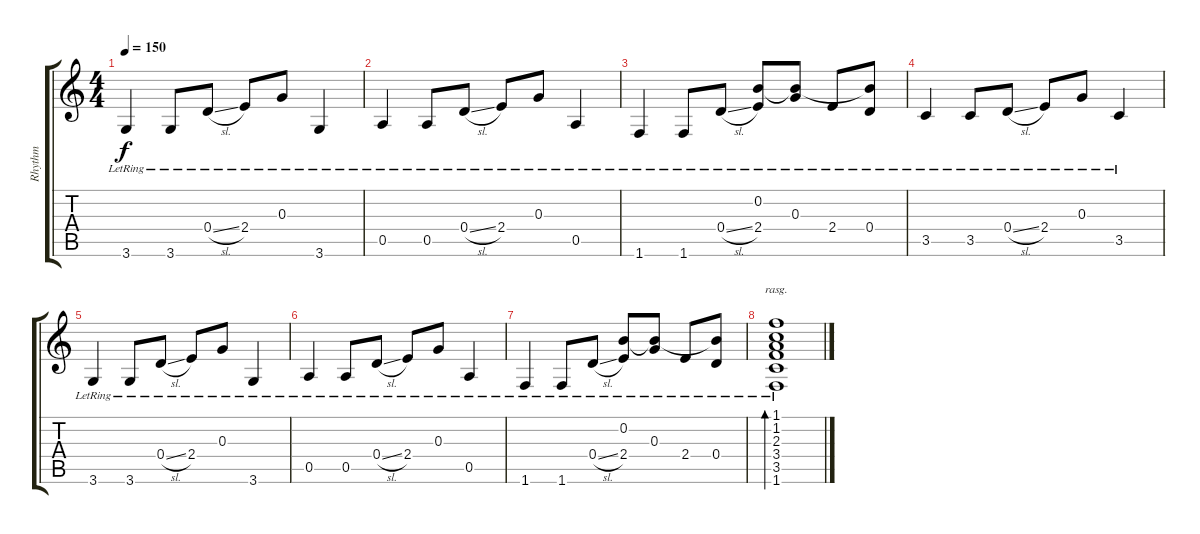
\track ("Rhythm" "Rhythm") {instrument electricguitarjazz}
\staff {score tabs}
\tuning (E4 B3 G3 D3 A2 E2) {hide}
\ts (4 4)
\tempo 150
\clef g2
\ks c
3.6{lr}.4{dy f} 3.6{lr}.8 0.4{sl lr}.8 2.4{lr}.8 0.3{lr}.8 3.6{lr}.4 |
0.5{lr}.4 0.5{lr}.8 0.4{sl lr}.8 2.4{lr}.8 0.3{lr}.8 0.5{lr}.4 |
1.6{lr}.4 1.6{lr}.8 0.4{sl lr}.8 (0.2 2.4{lr}).8 (0.2{t} 0.3{lr}).8 2.4{lr}.8 (0.2{t} 0.4{lr}).8 |
3.5{lr}.4 3.5{lr}.8 0.4{sl lr}.8 2.4{lr}.8 0.3{lr}.8 3.5{lr}.4 |
3.6{lr}.4 3.6{lr}.8 0.4{sl lr}.8 2.4{lr}.8 0.3{lr}.8 3.6{lr}.4 |
0.5{lr}.4 0.5{lr}.8 0.4{sl lr}.8 2.4{lr}.8 0.3{lr}.8 0.5{lr}.4 |
1.6{lr}.4 1.6{lr}.8 0.4{sl lr}.8 (0.2 2.4{lr}).8 (0.2{t} 0.3{lr}).8 2.4{lr}.8 (0.2{t} 0.4{lr}).8 |
(1.1{lr} 1.2{lr} 2.3{lr} 3.4{lr} 3.5{lr} 1.6{lr}).1{bd 480 rasg ii}
